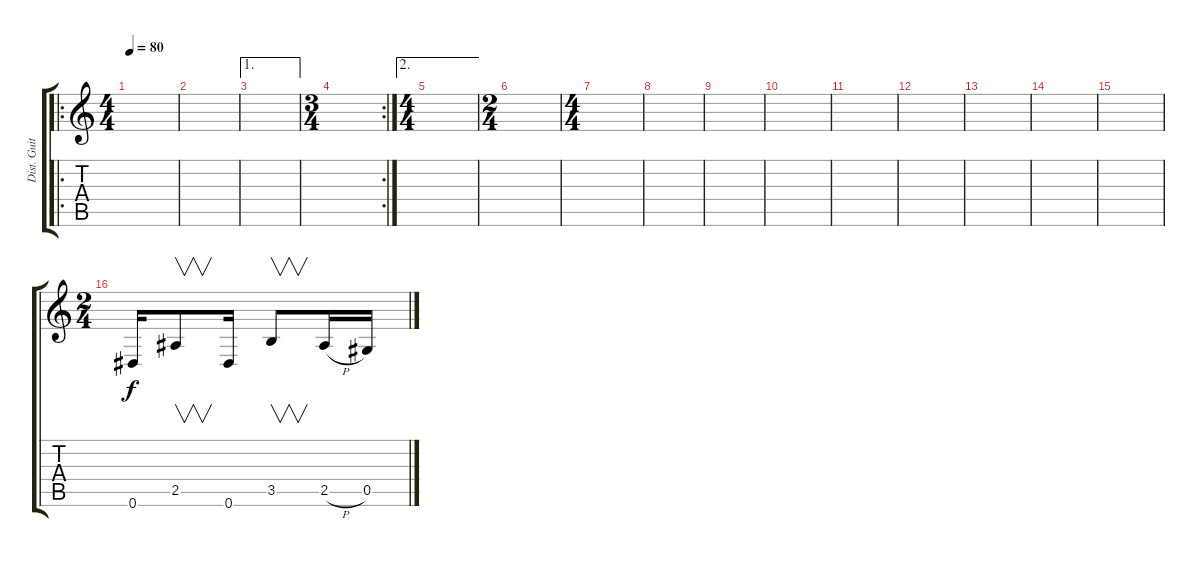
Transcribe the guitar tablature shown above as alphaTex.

\track ("Dist. Guitar 2 - Kirk" "Dist. Guit") {instrument distortionguitar}
\staff {score tabs}
\tuning (Eb4 Bb3 Gb3 Db3 Ab2 Eb2) {hide}
\ro
\ts (4 4)
\tempo 80
\clef g2
\ks c
|
|
\ae 1
|
\rc 2
\ts (3 4)
|
\ae 2
\ts (4 4)
|
\ts (2 4)
|
\ts (4 4)
|
|
|
|
|
|
|
|
|
\ts (2 4)
0.6.16 2.5.8{v} 0.6.16 3.5.8{v} 2.5{h}.16 0.5.16
